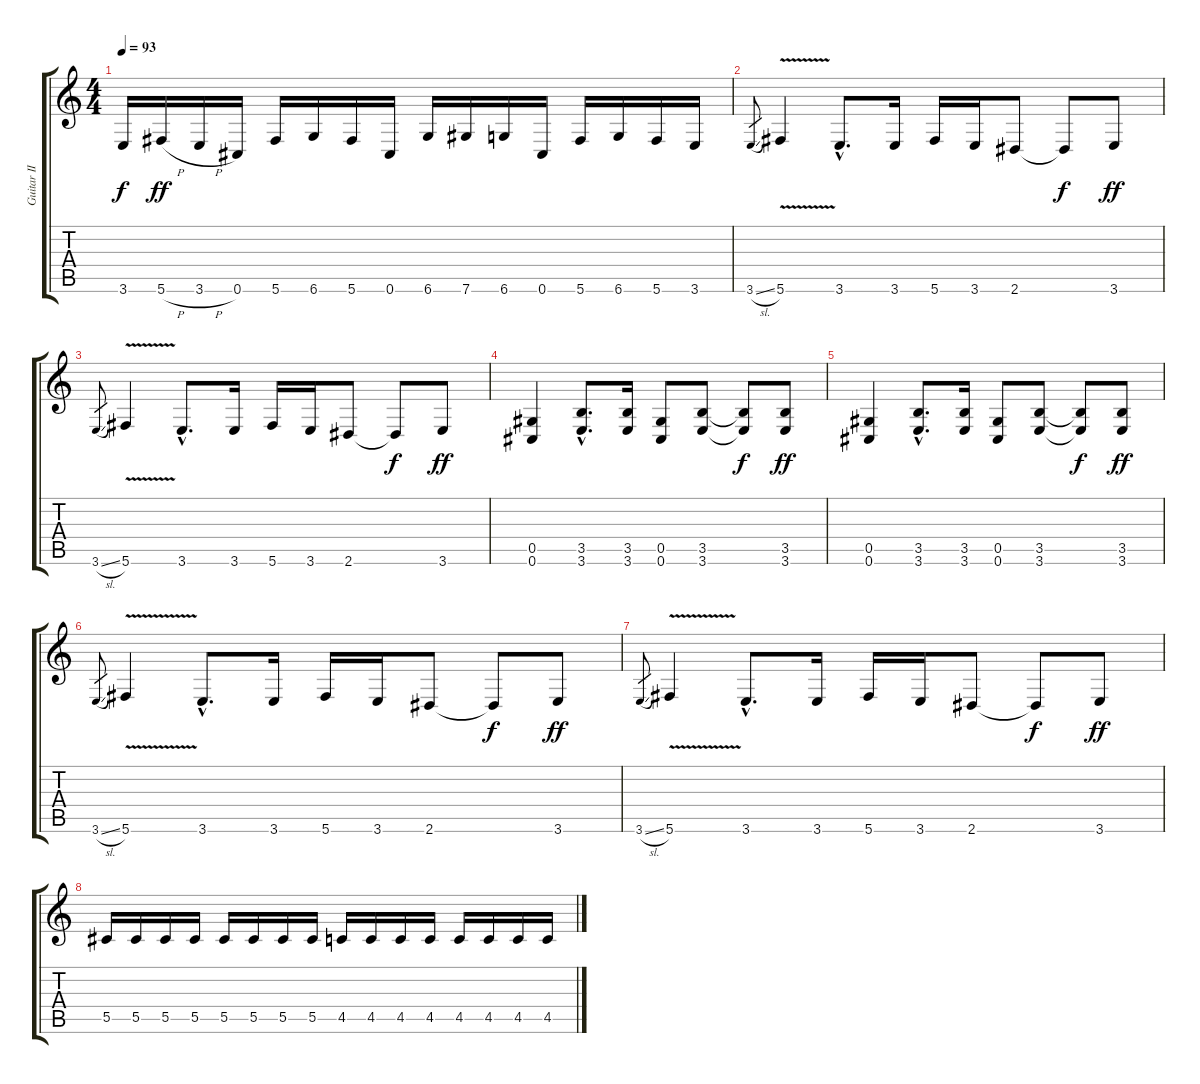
\track ("Guitar II" "Guitar II") {instrument overdrivenguitar}
\staff {score tabs}
\tuning (Eb4 Bb3 Gb3 Db3 Ab2 Db2) {hide}
\ts (4 4)
\tempo 93
\clef g2
\ks c
3.6{t}.16{dy f} 5.6{h}.16{dy ff} 3.6{h}.16 0.6.16 5.6.16 6.6.16 5.6.16 0.6.16 6.6.16 7.6.16 6.6.16 0.6.16 5.6.16 6.6.16 5.6.16 3.6.16 |
3.6{sl}.8{gr} 5.6{v}.4 3.6{hac}.8{d} 3.6.16 5.6.16 3.6.16 2.6.8 2.6{t}.8{dy f} 3.6.8{dy ff} |
3.6{sl}.8{gr} 5.6{v}.4 3.6{hac}.8{d} 3.6.16 5.6.16 3.6.16 2.6.8 2.6{t}.8{dy f} 3.6.8{dy ff} |
(0.5 0.6).4 (3.5{hac} 3.6{hac}).8{d} (3.5 3.6).16 (0.5 0.6).8 (3.5 3.6).8 (3.5{t} 3.6{t}).8{dy f} (3.5 3.6).8{dy ff} |
(0.5 0.6).4 (3.5{hac} 3.6{hac}).8{d} (3.5 3.6).16 (0.5 0.6).8 (3.5 3.6).8 (3.5{t} 3.6{t}).8{dy f} (3.5 3.6).8{dy ff} |
3.6{sl}.8{gr} 5.6{v}.4 3.6{hac}.8{d} 3.6.16 5.6.16 3.6.16 2.6.8 2.6{t}.8{dy f} 3.6.8{dy ff} |
3.6{sl}.8{gr} 5.6{v}.4 3.6{hac}.8{d} 3.6.16 5.6.16 3.6.16 2.6.8 2.6{t}.8{dy f} 3.6.8{dy ff} |
5.5.16 5.5.16 5.5.16 5.5.16 5.5.16 5.5.16 5.5.16 5.5.16 4.5.16 4.5.16 4.5.16 4.5.16 4.5.16 4.5.16 4.5.16 4.5.16
